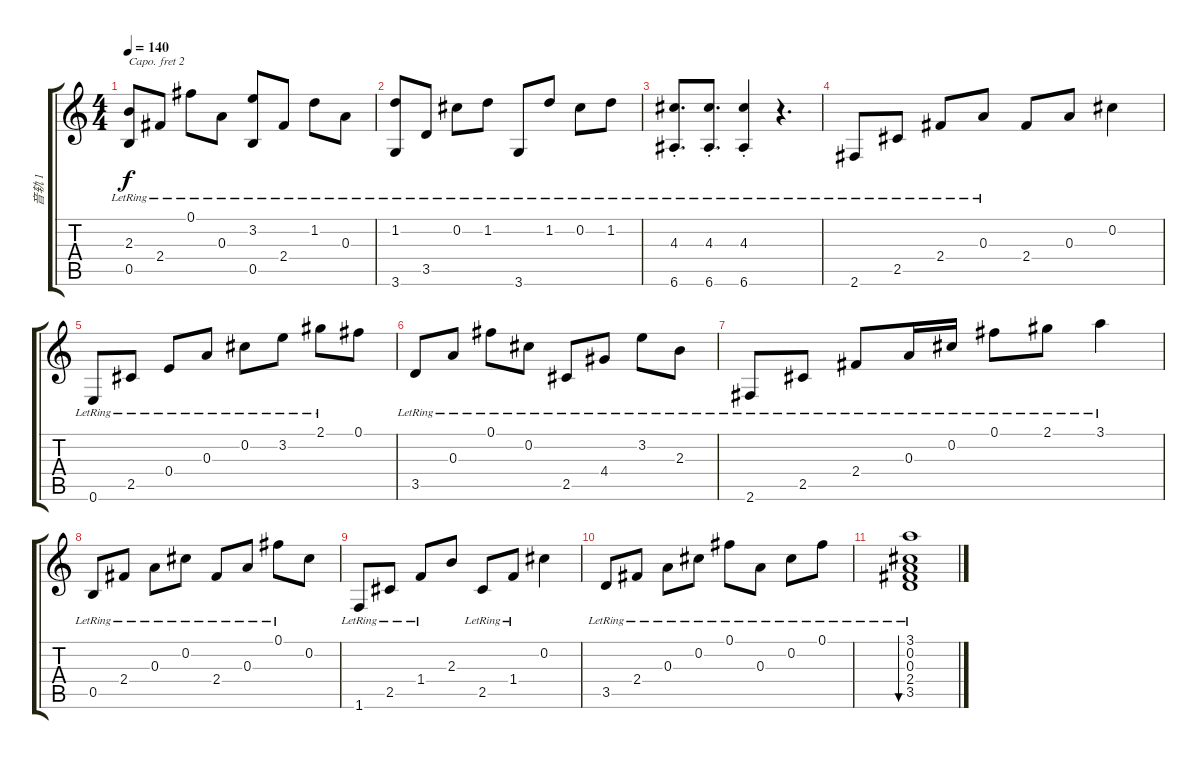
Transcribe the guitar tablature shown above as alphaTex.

\track ("音轨 1" "音轨 1") {instrument acousticguitarsteel}
\staff {score tabs}
\capo 2
\tuning (E4 B3 G3 D3 A2 D2) {hide}
\ts (4 4)
\tempo 140
\clef g2
\ks c
(2.3{lr} 0.5{lr}).8{dy f} 2.4{lr}.8 0.1{lr}.8 0.3{lr}.8 (3.2{lr} 0.5{lr}).8 2.4{lr}.8 1.2{lr}.8 0.3{lr}.8 |
(1.2{lr} 3.6{lr}).8 3.5{lr}.8 0.2{lr}.8 1.2{lr}.8 3.6{lr}.8 1.2{lr}.8 0.2{lr}.8 1.2{lr}.8 |
(4.3{st lr} 6.6{st lr}).8{d} (4.3{st lr} 6.6{st lr}).8{d} (4.3{st lr} 6.6{st lr}).4 r.4{d} |
2.6{lr}.8 2.5{lr}.8 2.4{lr}.8 0.3{lr}.8 2.4.8 0.3.8 0.2.4 |
0.6{lr}.8 2.5{lr}.8 0.4{lr}.8 0.3{lr}.8 0.2{lr}.8 3.2{lr}.8 2.1{lr}.8 0.1.8 |
3.5{lr}.8 0.3{lr}.8 0.1{lr}.8 0.2{lr}.8 2.5{lr}.8 4.4{lr}.8 3.2{lr}.8 2.3{lr}.8 |
2.6{lr}.8 2.5{lr}.8 2.4{lr}.8 0.3{lr}.16 0.2{lr}.16 0.1{lr}.8 2.1{lr}.8 3.1{lr}.4 |
0.5{lr}.8 2.4{lr}.8 0.3{lr}.8 0.2{lr}.8 2.4{lr}.8 0.3{lr}.8 0.1{lr}.8 0.2.8 |
1.6{lr}.8 2.5{lr}.8 1.4{lr}.8 2.3.8 2.5{lr}.8 1.4{lr}.8 0.2.4 |
3.5{lr}.8 2.4{lr}.8 0.3{lr}.8 0.2{lr}.8 0.1{lr}.8 0.3{lr}.8 0.2{lr}.8 0.1{lr}.8 |
(3.1{lr} 0.2{lr} 0.3{lr} 2.4{lr} 3.5{lr}).1{bu 60}
